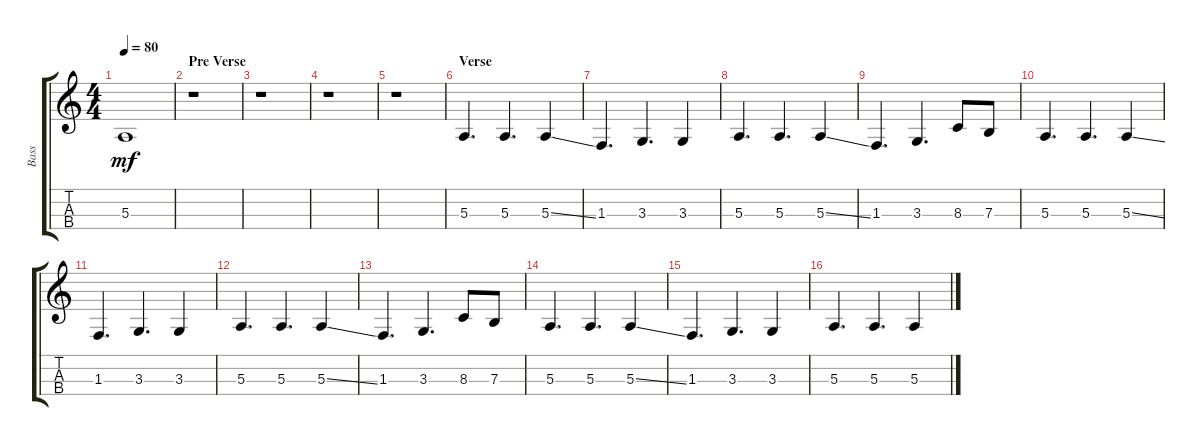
\track ("Bass" "Bass") {instrument electricbassfinger}
\staff {score tabs}
\tuning (D3 A2 E2 B1) {hide}
\ts (4 4)
\tempo 80
\clef g2
\ks c
5.3.1{dy mf} |
\section ("" "Pre Verse")
r.1 |
r.1 |
r.1 |
r.1 |
\section ("" "Verse")
5.3.4{d} 5.3.4{d} 5.3{ss}.4 |
1.3.4{d} 3.3.4{d} 3.3.4 |
5.3.4{d} 5.3.4{d} 5.3{ss}.4 |
1.3.4{d} 3.3.4{d} 8.3.8 7.3.8 |
5.3.4{d} 5.3.4{d} 5.3{ss}.4 |
1.3.4{d} 3.3.4{d} 3.3.4 |
5.3.4{d} 5.3.4{d} 5.3{ss}.4 |
1.3.4{d} 3.3.4{d} 8.3.8 7.3.8 |
5.3.4{d} 5.3.4{d} 5.3{ss}.4 |
1.3.4{d} 3.3.4{d} 3.3.4 |
5.3.4{d} 5.3.4{d} 5.3{ss}.4
